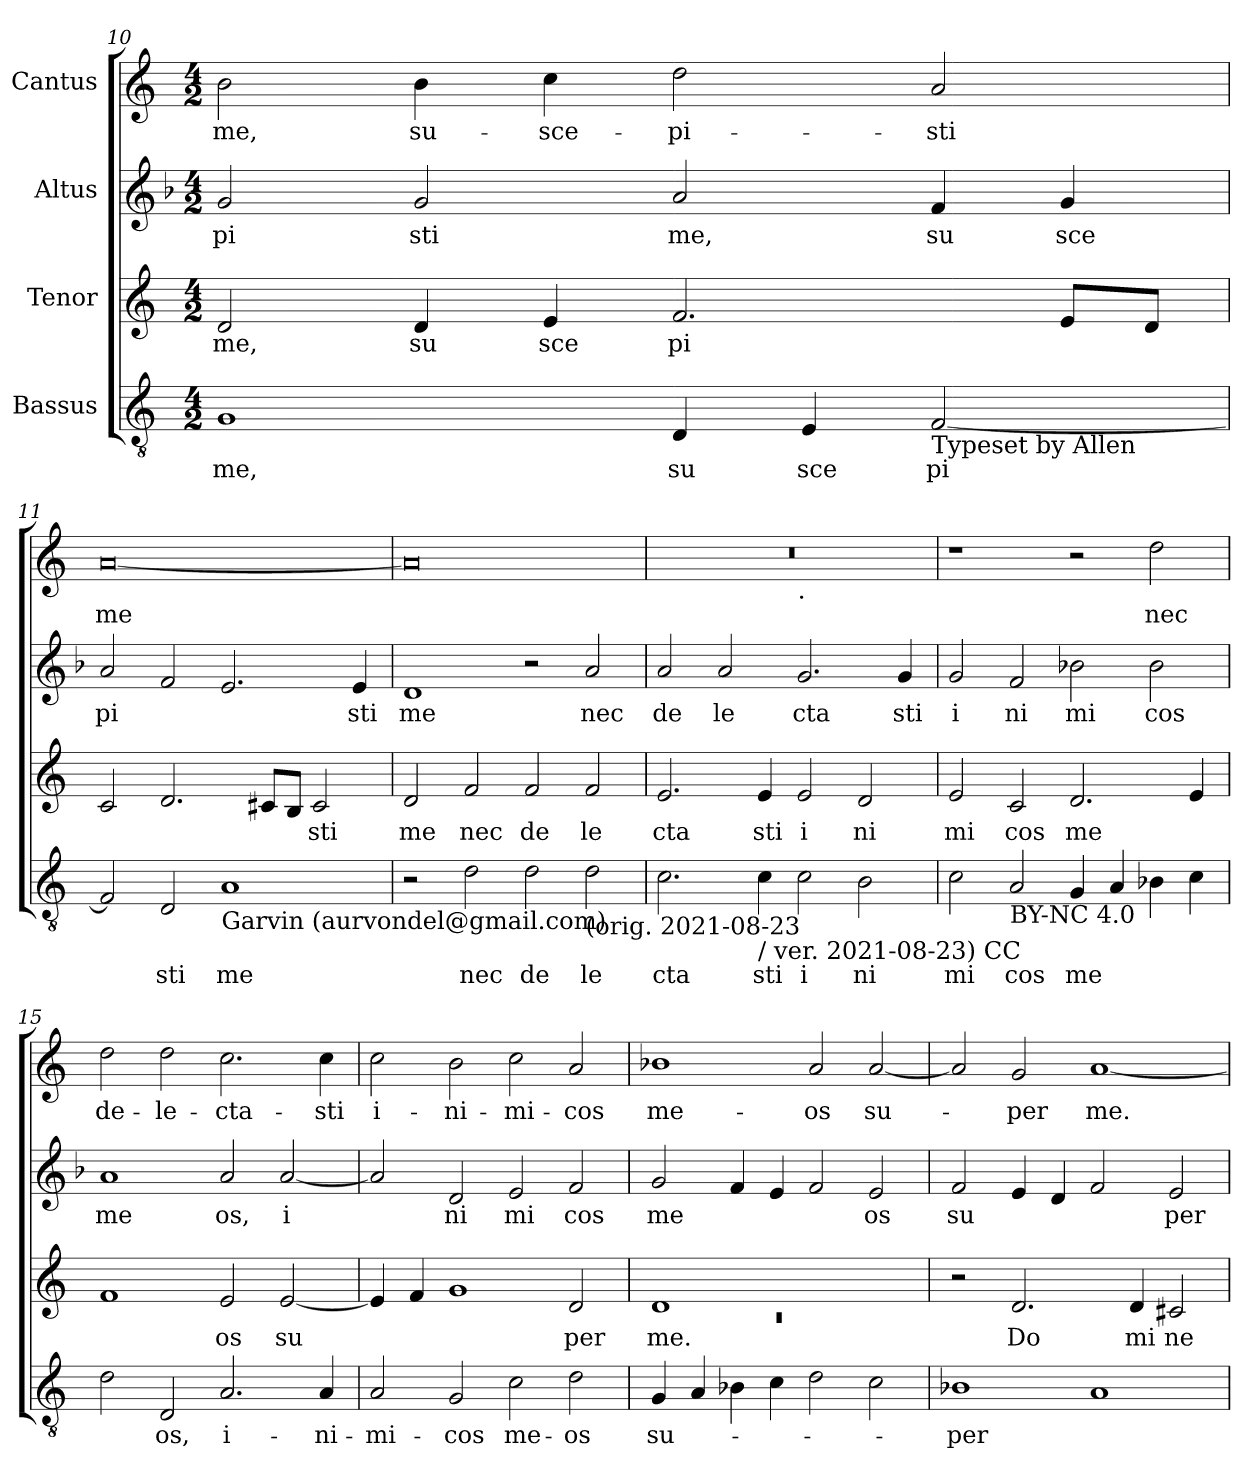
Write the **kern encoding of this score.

**kern	**text	**kern	**text	**kern	**text	**kern	**text
*part4	*part4	*part3	*part3	*part2	*part2	*part1	*part1
*staff4	*staff4	*staff3	*staff3	*staff2	*staff2	*staff1	*staff1
*I"Bassus	*	*I"Tenor	*	*I"Altus	*	*I"Cantus	*
!!LO:LB:g=z
*clefGv2	*	*clefG2	*	*clefG2	*	*clefG2	*
*ITrd-3c-5	*	*ITrd-3c-5	*	*	*	*ITrd-3c-5	*
*k[b-]	*	*k[b-]	*	*k[b-]	*	*k[b-]	*
*F:	*	*F:	*	*F:	*	*F:	*
*M4/2	*	*M4/2	*	*M4/2	*	*M4/2	*
=10	=10	=10	=10	=10	=10	=10	=10
!	!LO:LY:b	!	!LO:LY:b	!	!LO:LY:b	!	!LO:LY:b
1c	me,	2g/	me,	2g/	pi	2ee\	me,
!	!	!	!LO:LY:b	!	!LO:LY:b	!	!LO:LY:b
.	.	4g/	su	2g/	sti	4ee\	su-
!	!	!	!LO:LY:b	!	!	!	!LO:LY:b
.	.	4a/	sce	.	.	4ff\	-sce-
!	!LO:LY:b	!	!LO:LY:b	!	!LO:LY:b	!	!LO:LY:b
4G/	su	2.b-/	pi	2a/	me,	2gg\	-pi-
!	!LO:LY:b	!	!	!	!	!	!
4A/	sce	.	.	.	.	.	.
!LO:TX:b:t=Typeset by Allen	!	!	!	!	!	!	!
!	!LO:LY:b	!	!	!	!LO:LY:b	!	!LO:LY:b
[<2B-/	pi	.	.	4f/	su	2dd/	-sti
!	!	!	!	!	!LO:LY:b	!	!
.	.	8a/L	.	4g/	sce	.	.
.	.	8g/J	.	.	.	.	.
=11	=11	=11	=11	=11	=11	=11	=11
!	!	!	!	!	!LO:LY:b	!	!LO:LY:b
2B-/]	.	2f/	.	2a/	pi	[<0dd	me
!	!LO:LY:b	!	!	!	!	!	!
2G/	sti	2.g/	.	2f/	.	.	.
!LO:TX:b:t=Garvin (aurvondel@gmail.com)	!	!	!	!	!	!	!
!	!LO:LY:b	!	!	!	!	!	!
1d	me	.	.	2.e/	.	.	.
.	.	8f#X/L	.	.	.	.	.
.	.	8e/J	.	.	.	.	.
!	!	!	!LO:LY:b	!	!	!	!
.	.	2f#/	sti	.	.	.	.
!	!	!	!	!	!LO:LY:b	!	!
.	.	.	.	4e/	sti	.	.
=12	=12	=12	=12	=12	=12	=12	=12
!	!	!	!LO:LY:b	!	!LO:LY:b	!	!
2r	.	2g/	me	1d	me	0dd]	.
!	!LO:LY:b	!	!LO:LY:b	!	!	!	!
2g\	nec	2b-/	nec	.	.	.	.
!	!LO:LY:b	!	!LO:LY:b	!	!	!	!
2g\	de	2b-/	de	2r	.	.	.
!LO:TX:b:t=(orig. 2021-08-23	!	!	!	!	!	!	!
!	!LO:LY:b	!	!LO:LY:b	!	!LO:LY:b	!	!
2g\	le	2b-/	le	2a/	nec	.	.
=13	=13	=13	=13	=13	=13	=13	=13
!	!LO:LY:b	!	!LO:LY:b	!	!LO:LY:b	!	!
*	*	*	*	*	*	*^	*
2.f\	cta	2.a/	cta	2a/	de	0r	1ryy	.
!	!	!	!	!	!LO:LY:b	!	!	!
.	.	.	.	2a/	le	.	.	.
!LO:TX:b:t=/ ver. 2021-08-23) CC	!	!	!	!	!	!	!	!
!	!LO:LY:b	!	!LO:LY:b	!	!	!	!	!
4f\	sti	4a/	sti	.	.	.	.	.
!	!	!	!	!	!	!	!LO:TX:b:t=.	!
!	!LO:LY:b	!	!LO:LY:b	!	!LO:LY:b	!	!	!
2f\	i	2a/	i	2.g/	cta	.	1ryy	.
!	!LO:LY:b	!	!LO:LY:b	!	!	!	!	!
2e\	ni	2g/	ni	.	.	.	.	.
!	!	!	!	!	!LO:LY:b	!	!	!
.	.	.	.	4g/	sti	.	.	.
=14	=14	=14	=14	=14	=14	=14	=14	=14
!	!LO:LY:b	!	!LO:LY:b	!	!LO:LY:b	!	!	!
*	*	*	*	*	*	*v	*v	*
2f\	mi	2a/	mi	2g/	i	1r	.
!LO:TX:b:t=BY-NC 4.0	!	!	!	!	!	!	!
!	!LO:LY:b	!	!LO:LY:b	!	!LO:LY:b	!	!
2d/	cos	2f/	cos	2f/	ni	.	.
!	!LO:LY:b	!	!LO:LY:b	!	!LO:LY:b	!	!
4c/	me	2.g/	me	2b-X\	mi	2r	.
4d/	.	.	.	.	.	.	.
!	!	!	!	!	!LO:LY:b	!	!LO:LY:b
4e-X\	.	.	.	2b-\	cos	2gg\	nec
4f\	.	4a/	.	.	.	.	.
!!LO:PB:g=z
=15	=15	=15	=15	=15	=15	=15	=15
!	!	!	!	!	!LO:LY:b	!	!LO:LY:b
2g\	.	1b-	.	1a	me	2gg\	de-
!	!LO:LY:b	!	!	!	!	!	!LO:LY:b
2G/	os,	.	.	.	.	2gg\	-le-
!	!LO:LY:b	!	!LO:LY:b	!	!LO:LY:b	!	!LO:LY:b
2.d/	i-	2a/	os	2a/	os,	2.ff\	-cta-
!	!	!	!LO:LY:b	!	!LO:LY:b:rj	!	!
.	.	[<2a/	su	[<2a/	i	.	.
!	!LO:LY:b	!	!	!	!	!	!LO:LY:b
4d/	-ni-	.	.	.	.	4ff\	-sti
=16	=16	=16	=16	=16	=16	=16	=16
!	!LO:LY:b	!	!	!	!	!	!LO:LY:b
2d/	-mi-	4a/]	.	2a/]	.	2ff\	i-
.	.	4b-/	.	.	.	.	.
!	!LO:LY:b	!	!	!	!LO:LY:b	!	!LO:LY:b
2c/	-cos	1cc	.	2d/	ni	2ee\	-ni-
!	!LO:LY:b	!	!	!	!LO:LY:b	!	!LO:LY:b
2f\	me-	.	.	2e/	mi	2ff\	-mi-
!	!LO:LY:b	!	!LO:LY:b	!	!LO:LY:b	!	!LO:LY:b
2g\	-os	2g/	per	2f/	cos	2dd/	-cos
=17	=17	=17	=17	=17	=17	=17	=17
*	*	*^	*	*	*	*	*
!	!LO:LY:b	!	!LO:N:vis=1	!LO:LY:b	!	!LO:LY:b	!	!LO:LY:b
4c/	su-	1g	0rc	me.	2g/	me	1ee-X	me-
4d/	.	.	.	.	.	.	.	.
4e-X\	.	.	.	.	4f/	.	.	.
4f\	.	.	.	.	4e/	.	.	.
!	!	!	!	!	!	!	!	!LO:LY:b
2g\	.	1ryy	.	.	2f/	.	2dd/	-os
!	!	!	!	!	!	!LO:LY:b	!	!LO:LY:b
2f\	.	.	.	.	2e/	os	[<2dd/	su-
*	*	*v	*v	*	*	*	*	*
=18	=18	=18	=18	=18	=18	=18	=18
!	!LO:LY:b	!	!	!	!LO:LY:b	!	!
1e-X	-per	2r	.	2f/	su	2dd/]	.
!	!	!	!LO:LY:b	!	!	!	!LO:LY:b
.	.	2.g/	Do	4e/	.	2cc/	-per
.	.	.	.	4d/	.	.	.
!	!	!	!	!	!	!	!LO:LY:b
1d	.	.	.	2f/	.	[<1dd	me.
!	!	!	!LO:LY:b	!	!	!	!
.	.	4g/	mi	.	.	.	.
!	!	!	!LO:LY:b	!	!LO:LY:b	!	!
.	.	2f#X/	ne	2e/	per	.	.
=	=	=	=	=	=	=	=
*-	*-	*-	*-	*-	*-	*-	*-
